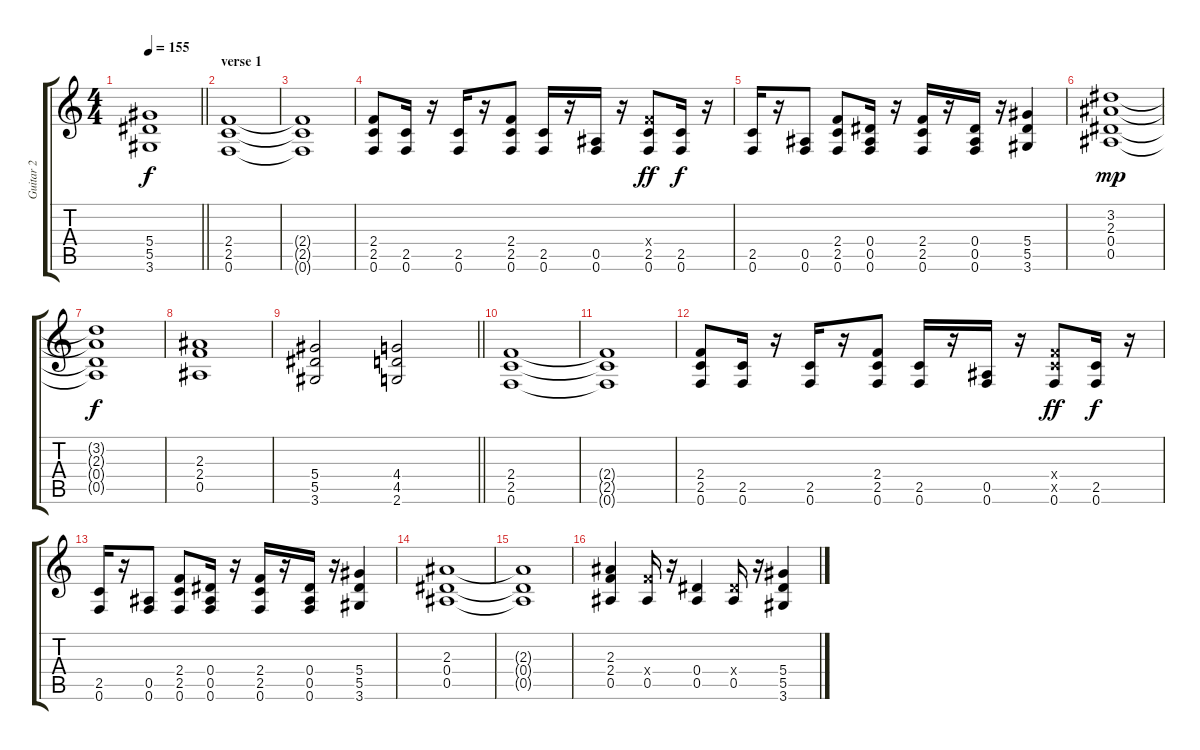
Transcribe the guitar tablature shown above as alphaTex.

\track ("Guitar 2" "Guitar 2") {instrument distortionguitar}
\staff {score tabs}
\tuning (F4 C4 Ab3 Eb3 Bb2 F2) {hide}
\ts (4 4)
\tempo 155
\clef g2
\barLineRight lightlight
\ks c
(5.4 5.5 3.6).1{dy f} |
\section ("" "verse 1")
(2.4 2.5 0.6).1 |
(2.4{t} 2.5{t} 0.6{t}).1 |
(2.4 2.5 0.6).8 (2.5 0.6).16 r.16 (2.5 0.6).16 r.16 (2.4 2.5 0.6).8 (2.5 0.6).16 r.16 (0.5 0.6).16 r.16 (2.4{x} 2.5 0.6).8{dy ff} (2.5 0.6).16{dy f} r.16 |
(2.5 0.6).16 r.16 (0.5 0.6).8 (2.4 2.5 0.6).8 (0.4 0.5 0.6).16 r.16 (2.4 2.5 0.6).16 r.16 (0.4 0.5 0.6).16 r.16 (5.4 5.5 3.6).4 |
(3.2 2.3 0.4 0.5).1{dy mp} |
(3.2{t} 2.3{t} 0.4{t} 0.5{t}).1{dy f} |
(2.3 2.4 0.5).1 |
\barLineRight lightlight
(5.4 5.5 3.6).2 (4.4 4.5 2.6).2 |
\section ("" "")
(2.4 2.5 0.6).1 |
(2.4{t} 2.5{t} 0.6{t}).1 |
(2.4 2.5 0.6).8 (2.5 0.6).16 r.16 (2.5 0.6).16 r.16 (2.4 2.5 0.6).8 (2.5 0.6).16 r.16 (0.5 0.6).16 r.16 (2.4{x} 2.5{x} 0.6).8{dy ff} (2.5 0.6).16{dy f} r.16 |
(2.5 0.6).16 r.16 (0.5 0.6).8 (2.4 2.5 0.6).8 (0.4 0.5 0.6).16 r.16 (2.4 2.5 0.6).16 r.16 (0.4 0.5 0.6).16 r.16 (5.4 5.5 3.6).4 |
(2.3 0.4 0.5).1 |
(2.3{t} 0.4{t} 0.5{t}).1 |
(2.3 2.4 0.5).4 (2.4{x} 0.5).16 r.16 (0.4 0.5).4 (0.4{x} 0.5).16 r.16 (5.4 5.5 3.6).4
